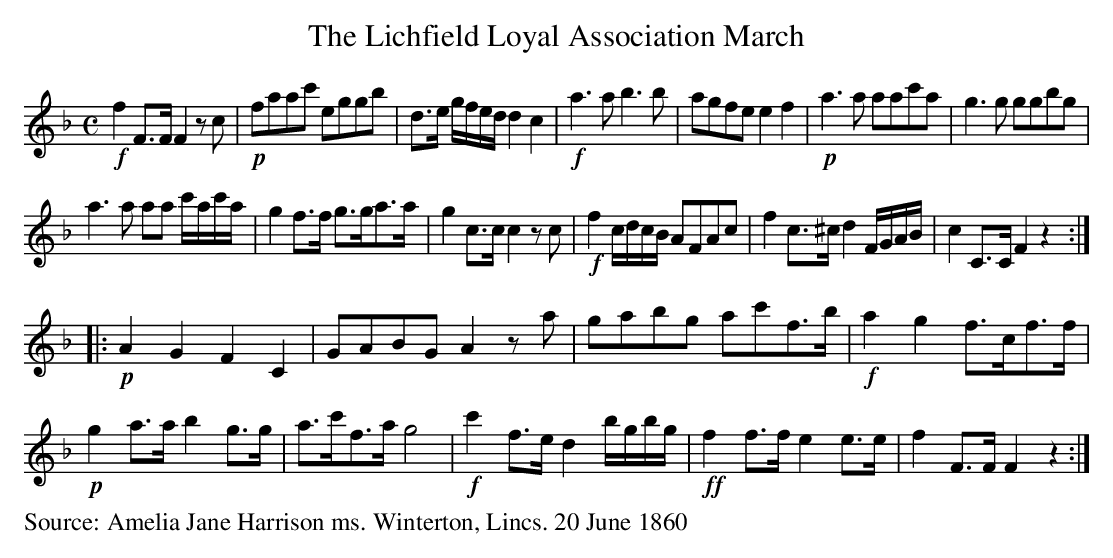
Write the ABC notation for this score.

X:1
T:The Lichfield Loyal Association March
M:C
L:1/8
K:F
!f!f2F>FF2zc|!p!faac' eggb|d>e g/f/e/d/d2c2|!f!a3ab3b|agfee2f2|!p!a3a aac'a|\
g3g ggbg|
a3a aa c'/a/c'/a/|g2f>f g>ga>a|g2c>cc2zc|!f!f2c/d/c/B/ AFAc|f2c>^cd2 F/G/A/B/|\
c2C>CF2z2::
!p!A2G2F2C2|GABG A2za|gabg ac'f>b|!f!a2g2f>cf>f|
!p!g2a>ab2g>g|a>c'f>ag4| !f!c'2f>ed2b/g/b/g/|!ff!f2f>fe2e>e|f2F>FF2z2:|
